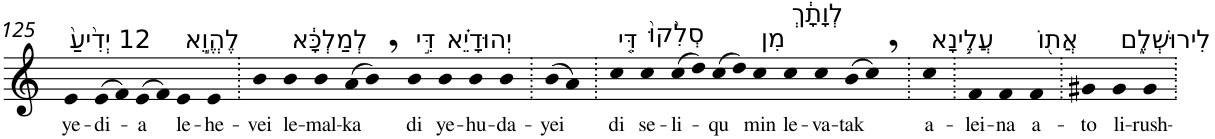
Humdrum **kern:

**kern	**text
*part1	*part1
*staff1	*staff1
*I"Piano	*
*I'Pno	*
!!LO:PB:g=z
*clefG2	*
*k[]	*
=125	=125
!LO:TX:a:t=12 יְדִ֙יעַ֙	!
!	!LO:LY:b
4e	ye-
!	!LO:LY:b
(>8e	-di-
8f)	.
!	!LO:LY:b
(>8e	-a
8f)	.
!LO:TX:a:t=לֶהֱוֵ֣א	!
!	!LO:LY:b
4e	le-
!	!LO:LY:b
4e	-he-
=126.	=126.
!	!LO:LY:b
4b	-vei
!LO:TX:a:t=לְמַלְכָּ֔א	!
!	!LO:LY:b
4b	le-
!	!LO:LY:b
4b	-mal-
!	!LO:LY:b
(>8a	-ka
8b,)	.
!LO:TX:a:t=דִּ֣י	!
!	!LO:LY:b
4b	di
!LO:TX:a:t=יְהוּדָיֵ֗א	!
!	!LO:LY:b
4b	ye-
!	!LO:LY:b
4b	-hu-
!	!LO:LY:b
4b	-da-
=127.	=127.
!	!LO:LY:b
(>8b	-yei
8a)	.
=128.	=128.
!LO:TX:a:t=דִּ֤י	!
!	!LO:LY:b
4cc	di
!LO:TX:a:t=סְלִ֙קוּ֙	!
!	!LO:LY:b
4cc	se-
!	!LO:LY:b
(>8cc	-li-
8dd)	.
!	!LO:LY:b
(>8cc	-qu
8dd)	.
!LO:TX:a:t=מִן	!
!	!LO:LY:b
4cc	min
!LO:TX:a:t=לְוָתָ֔ךְ	!
!	!LO:LY:b
4cc	le-
!	!LO:LY:b
4cc	-va-
!	!LO:LY:b
(>8b	-tak
8cc,)	.
=129.	=129.
!LO:TX:a:t=עֲלֶ֥ינָא	!
!	!LO:LY:b
4cc	a-
=130.	=130.
!	!LO:LY:b
4f	-lei-
!	!LO:LY:b
4f	-na
!LO:TX:a:t=אֲת֖וֹ	!
!	!LO:LY:b
4f	a-
=131.	=131.
!	!LO:LY:b
4g#X	-to
!LO:TX:a:t=לִירוּשְׁלֶ֑ם	!
!	!LO:LY:b
4g#	li-
!	!LO:LY:b
4g#	-rush-
=.	=.
*-	*-
